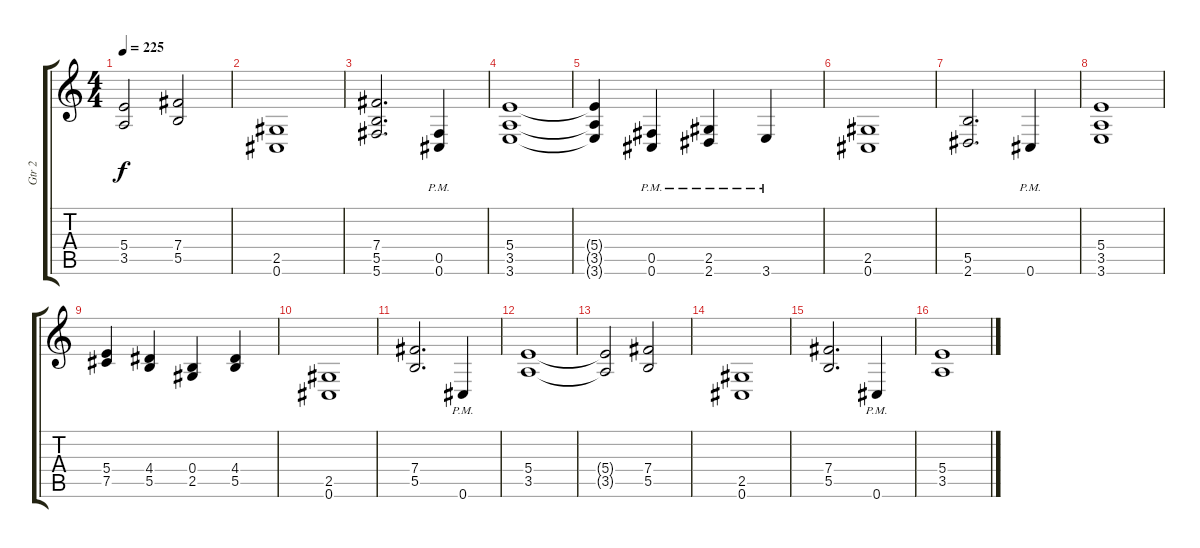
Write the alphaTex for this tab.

\track ("Gtr 2" "Gtr 2") {instrument distortionguitar}
\staff {score tabs}
\tuning (Db4 Ab3 E3 B2 Gb2 Db2) {hide}
\ts (4 4)
\tempo 225
\clef g2
\ks c
(5.4{t} 3.5{t}).2{dy f} (7.4 5.5).2 |
(2.5 0.6).1 |
(7.4 5.5 5.6).2{d} (0.5{pm} 0.6{pm}).4 |
(5.4 3.5 3.6).1 |
(5.4{t} 3.5{t} 3.6{t}).4 (0.5{pm} 0.6{pm}).4 (2.5{pm} 2.6{pm}).4 3.6{pm}.4 |
(2.5 0.6).1 |
(5.5 2.6).2{d} 0.6{pm}.4 |
(5.4 3.5 3.6).1 |
(5.4 7.5).4 (4.4 5.5).4 (0.4 2.5).4 (4.4 5.5).4 |
(2.5 0.6).1 |
(7.4 5.5).2{d} 0.6{pm}.4 |
(5.4 3.5).1 |
(5.4{t} 3.5{t}).2 (7.4 5.5).2 |
(2.5 0.6).1 |
(7.4 5.5).2{d} 0.6{pm}.4 |
(5.4 3.5).1
